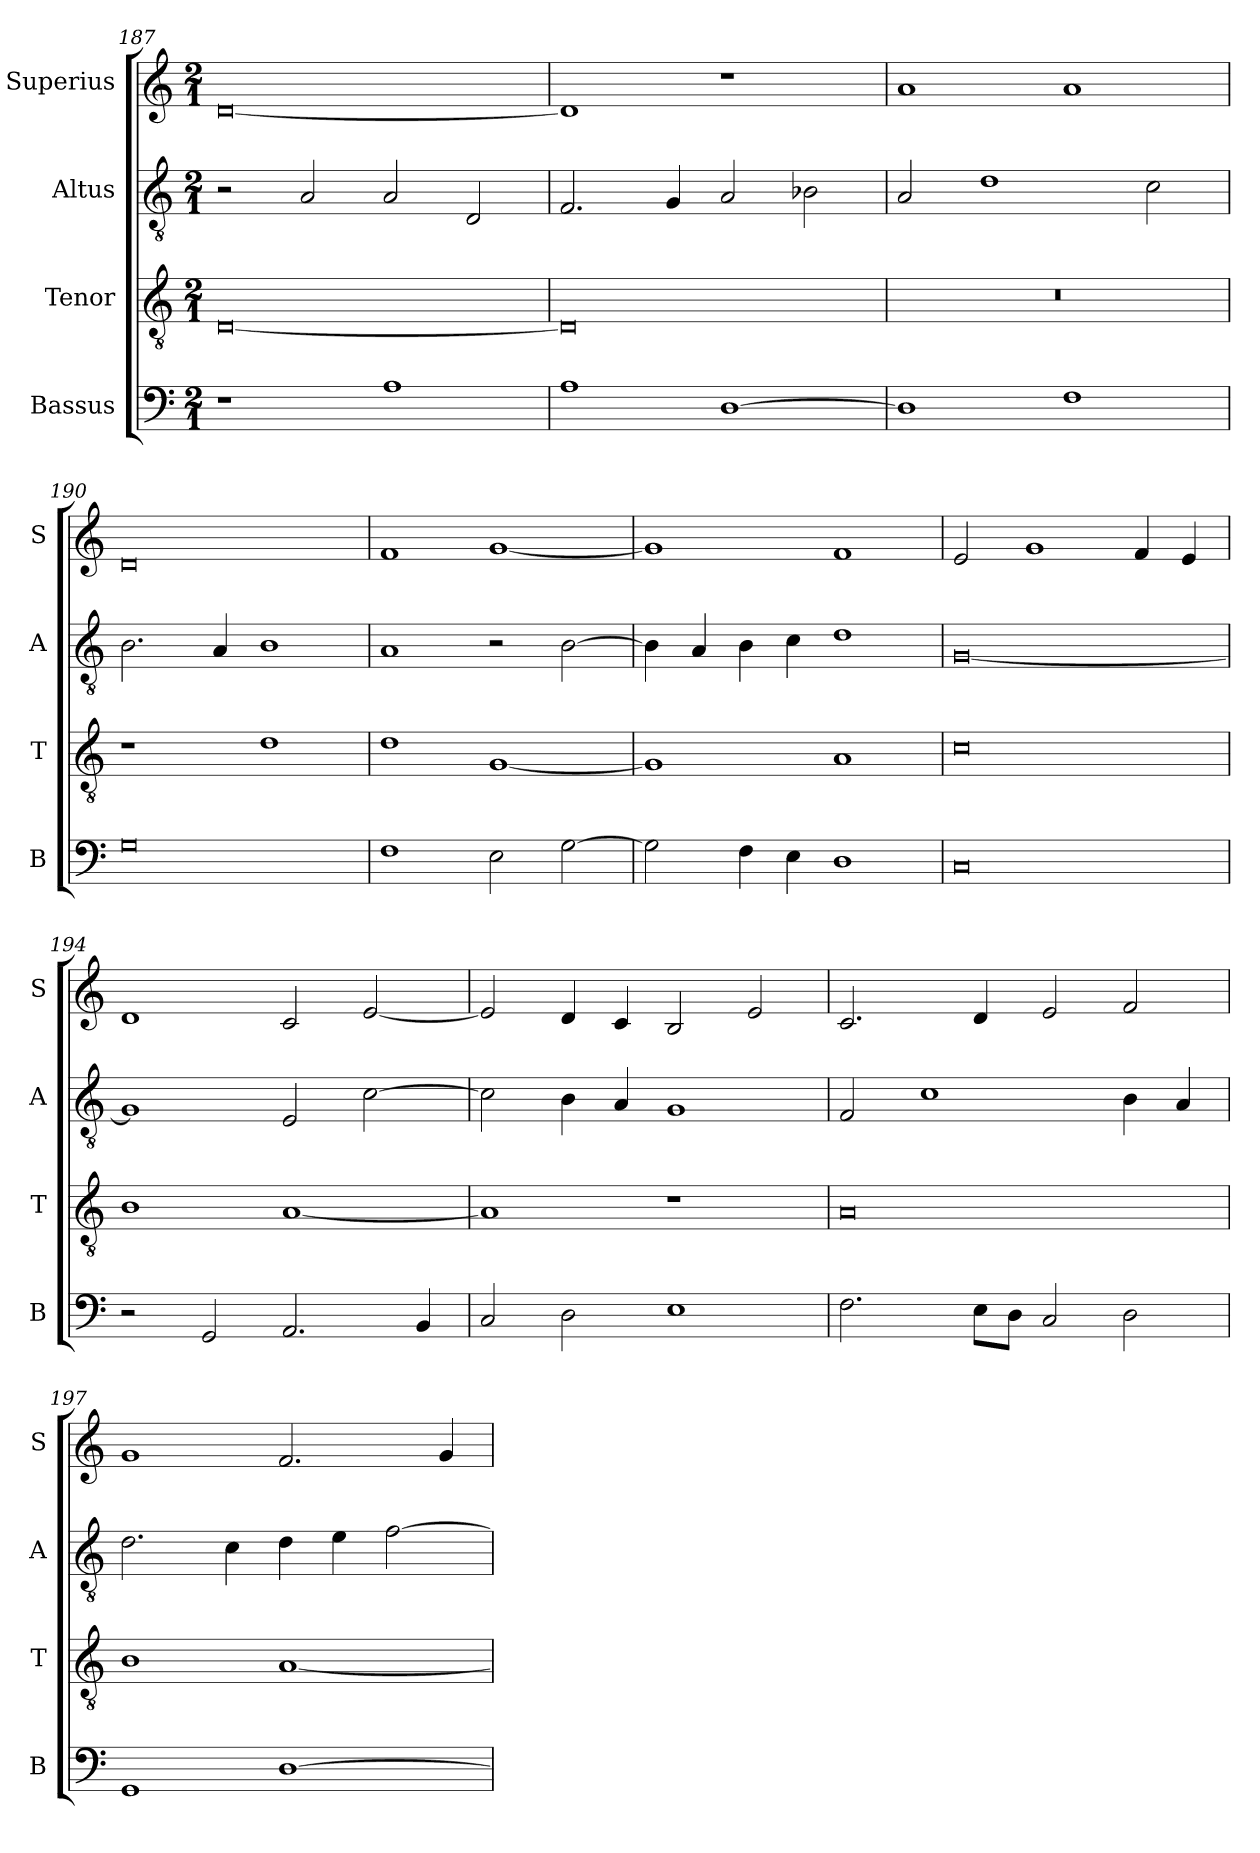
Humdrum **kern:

**kern	**kern	**kern	**kern
*part4	*part3	*part2	*part1
*staff4	*staff3	*staff2	*staff1
*I"Bassus	*I"Tenor	*I"Altus	*I"Superius
*I'B	*I'T	*I'A	*I'S
*clefF4	*clefGv2	*clefGv2	*clefG2
*k[]	*k[]	*k[]	*k[]
*C:	*C:	*C:	*C:
*M2/1	*M2/1	*M2/1	*M2/1
=187	=187	=187	=187
1r	[0D	2r	[0d
.	.	2A	.
1A	.	2A	.
.	.	2D	.
=188	=188	=188	=188
1A	0D]	2.F	1d]
.	.	4G	.
[1D	.	2A	1r
.	.	2B-X	.
=189	=189	=189	=189
1D]	0r	2A	1a
.	.	1d	.
1F	.	.	1a
.	.	2c	.
=190	=190	=190	=190
0G	1r	2.B	0d
.	.	4A	.
.	1d	1B	.
=191	=191	=191	=191
1F	1d	1A	1f
2E	[1G	2r	[1g
[2G	.	[2B	.
=192	=192	=192	=192
2G]	1G]	4B]	1g]
.	.	4A	.
4F	.	4B	.
4E	.	4c	.
1D	1A	1d	1f
=193	=193	=193	=193
0C	0c	[0G	2e
.	.	.	1g
.	.	.	4f
.	.	.	4e
=194	=194	=194	=194
2r	1B	1G]	1d
2GG	.	.	.
2.AA	[1A	2E	2c
.	.	[2c	[2e
4BB	.	.	.
=195	=195	=195	=195
2C	1A]	2c]	2e]
2D	.	4B	4d
.	.	4A	4c
1E	1r	1G	2B
.	.	.	2e
=196	=196	=196	=196
2.F	0A	2F	2.c
.	.	1c	.
8EL	.	.	4d
8DJ	.	.	.
2C	.	.	2e
2D	.	4B	2f
.	.	4A	.
=197	=197	=197	=197
1GG	1B	2.d	1g
.	.	4c	.
[1D	[1A	4d	2.f
.	.	4e	.
.	.	[2f	.
.	.	.	4g
=	=	=	=
*-	*-	*-	*-
